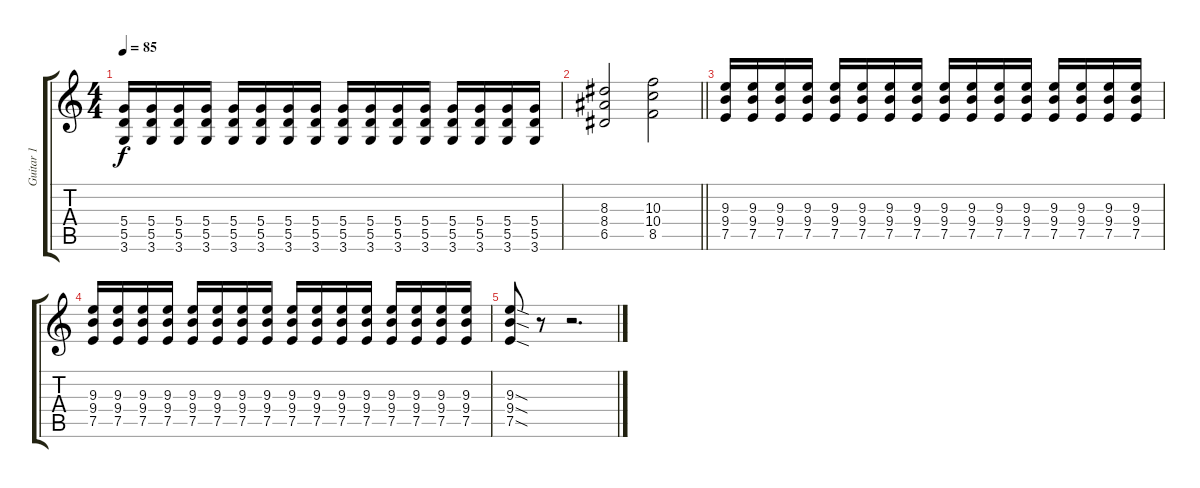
\track ("Guitar 1" "Guitar 1") {instrument distortionguitar}
\staff {score tabs}
\tuning (E4 B3 G3 D3 A2 E2) {hide}
\ts (4 4)
\tempo 85
\clef g2
\ks c
(5.4 5.5 3.6).16{dy f} (5.4 5.5 3.6).16 (5.4 5.5 3.6).16 (5.4 5.5 3.6).16 (5.4 5.5 3.6).16 (5.4 5.5 3.6).16 (5.4 5.5 3.6).16 (5.4 5.5 3.6).16 (5.4 5.5 3.6).16 (5.4 5.5 3.6).16 (5.4 5.5 3.6).16 (5.4 5.5 3.6).16 (5.4 5.5 3.6).16 (5.4 5.5 3.6).16 (5.4 5.5 3.6).16 (5.4 5.5 3.6).16 |
\barLineRight lightlight
(8.3 8.4 6.5).2 (10.3 10.4 8.5).2 |
(9.3 9.4 7.5).16 (9.3 9.4 7.5).16 (9.3 9.4 7.5).16 (9.3 9.4 7.5).16 (9.3 9.4 7.5).16 (9.3 9.4 7.5).16 (9.3 9.4 7.5).16 (9.3 9.4 7.5).16 (9.3 9.4 7.5).16 (9.3 9.4 7.5).16 (9.3 9.4 7.5).16 (9.3 9.4 7.5).16 (9.3 9.4 7.5).16 (9.3 9.4 7.5).16 (9.3 9.4 7.5).16 (9.3 9.4 7.5).16 |
(9.3 9.4 7.5).16 (9.3 9.4 7.5).16 (9.3 9.4 7.5).16 (9.3 9.4 7.5).16 (9.3 9.4 7.5).16 (9.3 9.4 7.5).16 (9.3 9.4 7.5).16 (9.3 9.4 7.5).16 (9.3 9.4 7.5).16 (9.3 9.4 7.5).16 (9.3 9.4 7.5).16 (9.3 9.4 7.5).16 (9.3 9.4 7.5).16 (9.3 9.4 7.5).16 (9.3 9.4 7.5).16 (9.3 9.4 7.5).16 |
(9.3{sod} 9.4{sod} 7.5{sod}).8 r.8 r.2{d}
